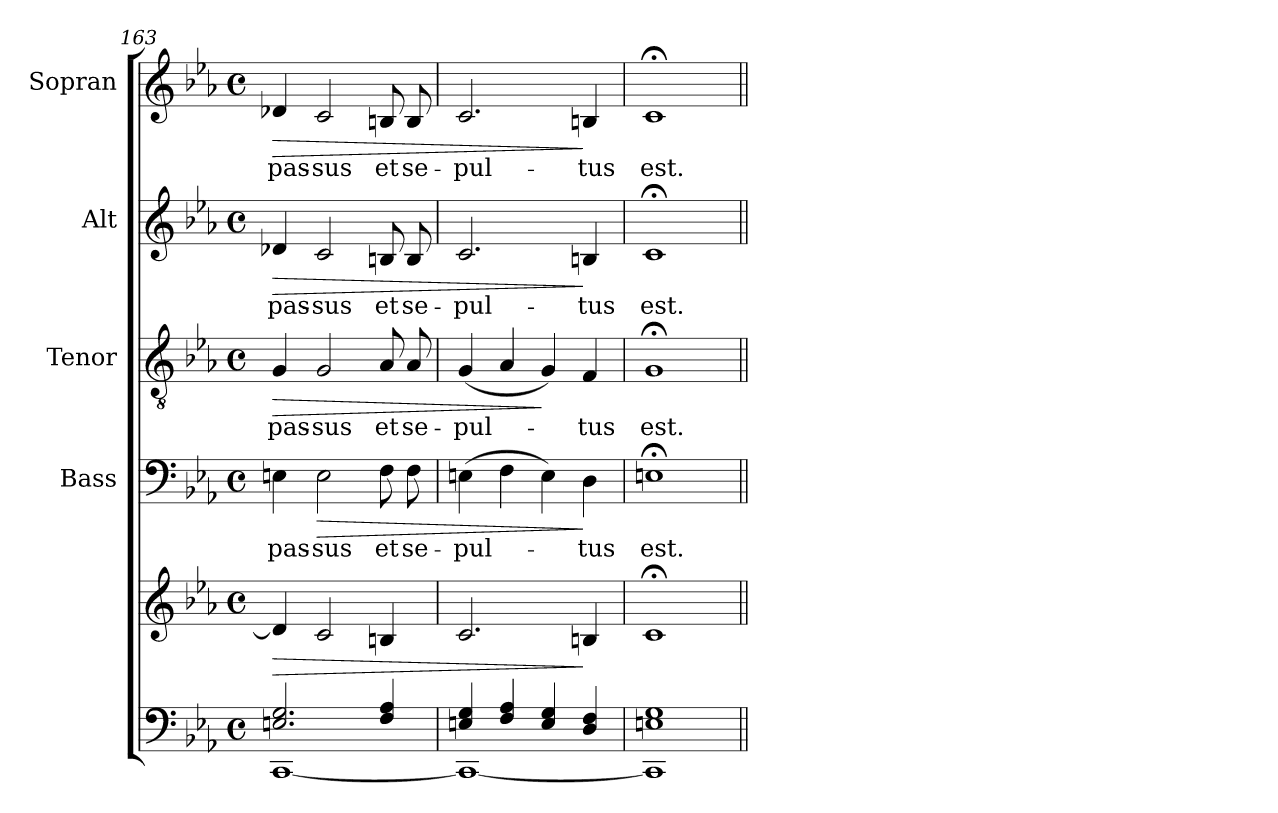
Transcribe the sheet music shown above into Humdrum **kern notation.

**kern	**kern	**dynam	**kern	**text	**dynam	**kern	**text	**dynam	**kern	**text	**dynam	**kern	**text	**dynam
*part5	*part5	*part5	*part4	*part4	*part4	*part3	*part3	*part3	*part2	*part2	*part2	*part1	*part1	*part1
*staff6	*staff5	*staff5/6	*staff4	*staff4	*staff4	*staff3	*staff3	*staff3	*staff2	*staff2	*staff2	*staff1	*staff1	*staff1
*	*	*	*I"Bass	*	*	*I"Tenor	*	*	*I"Alt	*	*	*I"Sopran	*	*
*	*	*	*I'B.	*	*	*I'T.	*	*	*I'A.	*	*	*I'S.	*	*
!!LO:PB:g=z
*clefF4	*clefG2	*	*clefF4	*	*	*clefGv2	*	*	*clefG2	*	*	*clefG2	*	*
*k[b-e-a-]	*k[b-e-a-]	*	*k[b-e-a-]	*	*	*k[b-e-a-]	*	*	*k[b-e-a-]	*	*	*k[b-e-a-]	*	*
*E-:	*E-:	*	*E-:	*	*	*E-:	*	*	*E-:	*	*	*E-:	*	*
*M4/4	*M4/4	*	*M4/4	*	*	*M4/4	*	*	*M4/4	*	*	*M4/4	*	*
*met(c)	*met(c)	*	*met(c)	*	*	*met(c)	*	*	*met(c)	*	*	*met(c)	*	*
=163	=163	=163	=163	=163	=163	=163	=163	=163	=163	=163	=163	=163	=163	=163
*^	*	*	*	*	*	*	*	*	*	*	*	*	*	*
!	!	!	!LO:HP:b	!	!LO:LY:b	!	!	!LO:LY:b	!LO:HP:b	!	!LO:LY:b	!LO:HP:b	!	!LO:LY:b	!LO:HP:b
2.En/ 2.G/	[<1CC	4d-/]	>	4En\	pas-	.	4G/	pas-	>	4d-X/	pas-	>	4d-X/	pas-	>
!	!	!	!	!	!LO:LY:b	!LO:HP:b	!	!LO:LY:b	!	!	!LO:LY:b	!	!	!LO:LY:b	!
.	.	2c/	.	2E\	-sus	>	2G/	-sus	.	2c/	-sus	.	2c/	-sus	.
!	!	!	!	!	!LO:LY:b	!	!	!LO:LY:b	!	!	!LO:LY:b	!	!	!LO:LY:b	!
4F/ 4A-/	.	4Bn/	.	8F\	et	.	8A-/	et	.	8Bn/	et	.	8Bn/	et	.
!	!	!	!	!	!LO:LY:b	!	!	!LO:LY:b	!	!	!LO:LY:b	!	!	!LO:LY:b	!
.	.	.	.	8F\	se-	.	8A-/	se-	.	8B/	se-	.	8B/	se-	.
=164	=164	=164	=164	=164	=164	=164	=164	=164	=164	=164	=164	=164	=164	=164	=164
!	!	!	!	!	!LO:LY:b	!	!	!LO:LY:b	!	!	!LO:LY:b	!	!	!LO:LY:b	!
4En/ 4G/	1CC_	2.c/	.	(>4En\	-pul-	.	(<4G/	-pul-	.	2.c/	-pul-	.	2.c/	-pul-	.
4F/ 4A-/	.	.	.	4F\	.	.	4A-/	.	.	.	.	.	.	.	.
4E/ 4G/	.	.	.	4E\)	.	.	4G/)	.	]	.	.	.	.	.	.
!	!	!	!	!	!LO:LY:b	!	!	!LO:LY:b	!	!	!LO:LY:b	!	!	!LO:LY:b	!
4D/ 4F/	.	4Bn/	]	4D\	-tus	]	4F/	-tus	.	4Bn/	-tus	]	4Bn/	-tus	]
=165	=165	=165	=165	=165	=165	=165	=165	=165	=165	=165	=165	=165	=165	=165	=165
!	!	!	!	!	!LO:LY:b	!	!	!LO:LY:b	!	!	!LO:LY:b	!	!	!LO:LY:b	!
1En 1G	1CC]	1c;<	.	1En;<	est.	.	1G;<	est.	.	1c;<	est.	.	1c;<	est.	.
*v	*v	*	*	*	*	*	*	*	*	*	*	*	*	*	*
=||	=||	=||	=||	=||	=||	=||	=||	=||	=||	=||	=||	=||	=||	=||
*-	*-	*-	*-	*-	*-	*-	*-	*-	*-	*-	*-	*-	*-	*-
